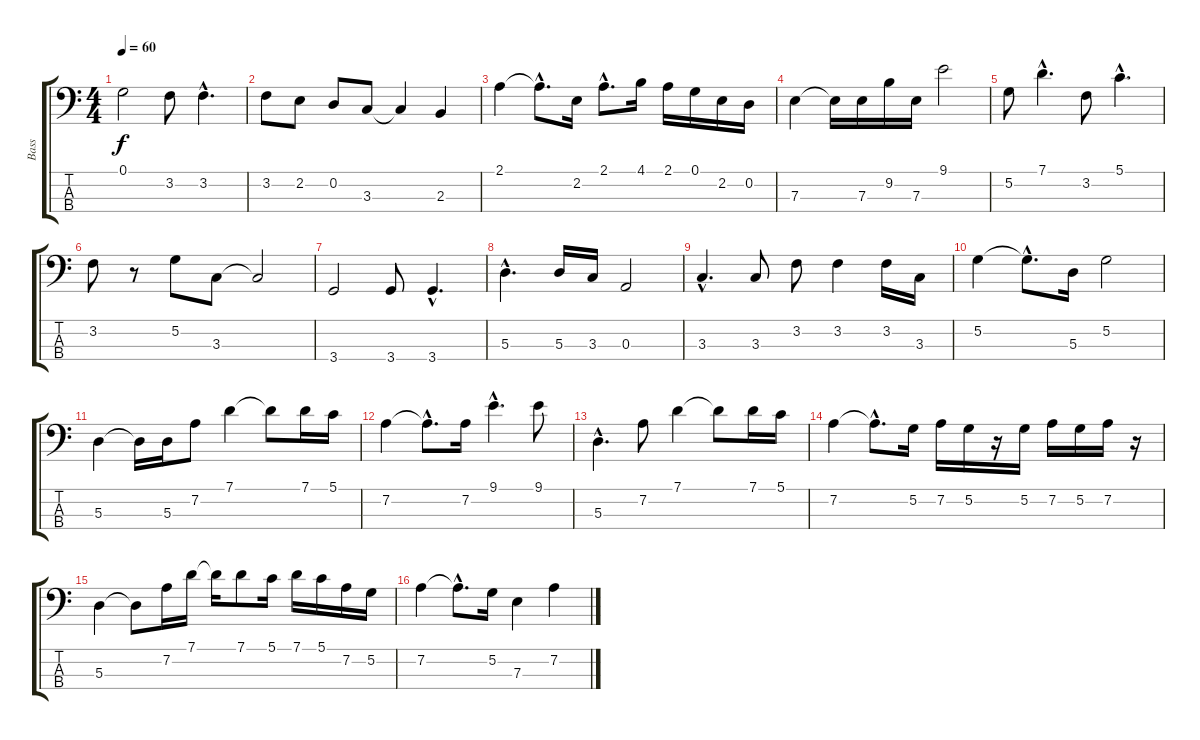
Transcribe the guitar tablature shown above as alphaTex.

\track ("Bass" "Bass") {instrument electricbassfinger}
\staff {score tabs}
\tuning (G2 D2 A1 E1) {hide}
\ts (4 4)
\tempo 60
\clef f4
\ks c
0.1.2{dy f} 3.2.8 3.2{hac}.4{d} |
3.2.8 2.2.8 0.2.8 3.3.8 3.3{t}.4 2.3.4 |
2.1.4 2.1{hac t}.8{d} 2.2.16 2.1{hac}.8{d} 4.1.16 2.1.16 0.1.16 2.2.16 0.2.16 |
7.3.4 7.3{t}.16 7.3.16 9.2.16 7.3.16 9.1.2 |
5.2.8 7.1{hac}.4{d} 3.2.8 5.1{hac}.4{d} |
3.2.8 r.8 5.2.8 3.3.8 3.3{t}.2 |
3.4.2 3.4.8 3.4{hac}.4{d} |
5.3{hac}.4{d} 5.3.16 3.3.16 0.3.2 |
3.3{hac}.4{d} 3.3.8 3.2.8 3.2.4 3.2.16 3.3.16 |
5.2.4 5.2{hac t}.8{d} 5.3.16 5.2.2 |
5.3.4 5.3{t}.16 5.3.16 7.2.8 7.1.4 7.1{t}.8 7.1.16 5.1.16 |
7.2.4 7.2{hac t}.8{d} 7.2.16 9.1{hac}.4{d} 9.1.8 |
5.3{hac}.4{d} 7.2.8 7.1.4 7.1{t}.8 7.1.16 5.1.16 |
7.2.4 7.2{hac t}.8{d} 5.2.16 7.2.16 5.2.16 r.16 5.2.16 7.2.16 5.2.16 7.2.16 r.16 |
5.3.4 5.3{t}.8 7.2.16 7.1.16 7.1{t}.16 7.1.8 5.1.16 7.1.16 5.1.16 7.2.16 5.2.16 |
7.2.4 7.2{hac t}.8{d} 5.2.16 7.3.4 7.2.4
